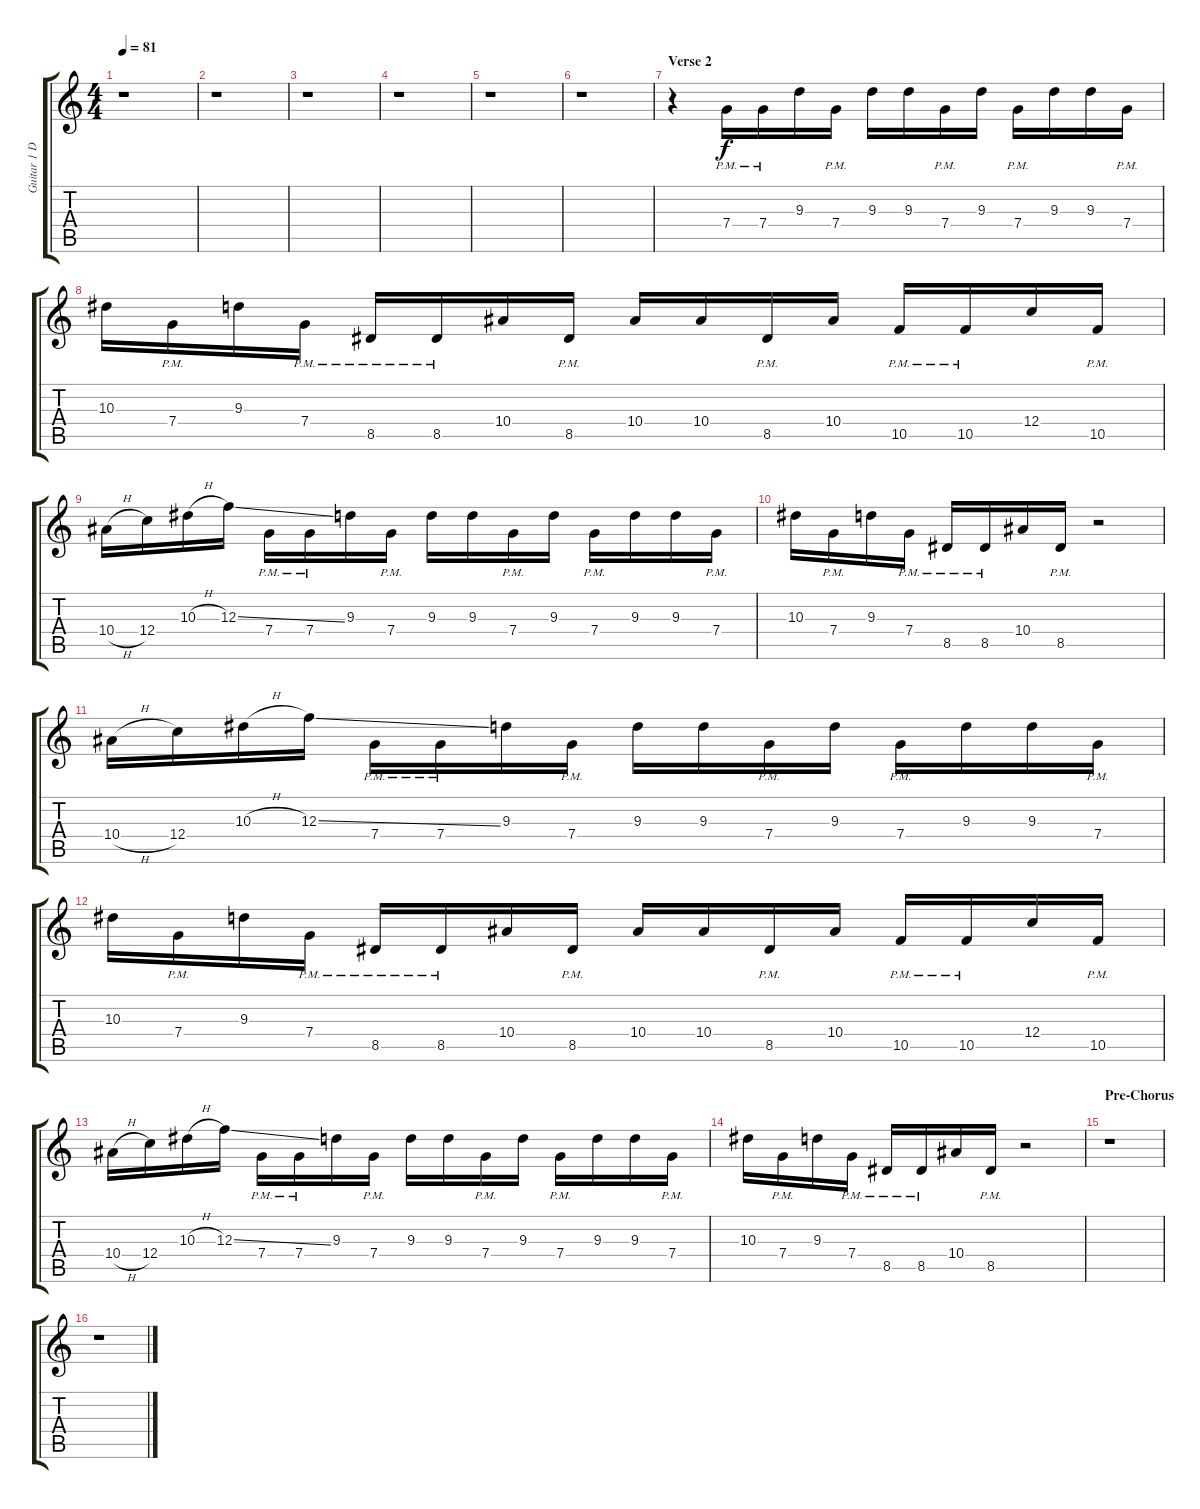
\track ("Guitar 1 Delay" "Guitar 1 D") {instrument electricguitarclean}
\staff {score tabs}
\tuning (D4 A3 F3 C3 G2 C2) {hide}
\ts (4 4)
\tempo 81
\clef g2
\ks c
r.1{dy f} |
r.1 |
r.1 |
r.1 |
r.1 |
r.1 |
\section ("" "Verse 2")
r.4 7.4{pm}.16 7.4{pm}.16 9.3.16 7.4{pm}.16 9.3.16 9.3.16 7.4{pm}.16 9.3.16 7.4{pm}.16 9.3.16 9.3.16 7.4{pm}.16 |
10.3.16 7.4{pm}.16 9.3.16 7.4{pm}.16 8.5{pm}.16 8.5{pm}.16 10.4.16 8.5{pm}.16 10.4.16 10.4.16 8.5{pm}.16 10.4.16 10.5{pm}.16 10.5{pm}.16 12.4.16 10.5{pm}.16 |
10.4{h}.16 12.4.16 10.3{h}.16 12.3{ss}.16 7.4{pm}.16 7.4{pm}.16 9.3.16 7.4{pm}.16 9.3.16 9.3.16 7.4{pm}.16 9.3.16 7.4{pm}.16 9.3.16 9.3.16 7.4{pm}.16 |
10.3.16 7.4{pm}.16 9.3.16 7.4{pm}.16 8.5{pm}.16 8.5{pm}.16 10.4.16 8.5{pm}.16 r.2 |
10.4{h}.16 12.4.16 10.3{h}.16 12.3{ss}.16 7.4{pm}.16 7.4{pm}.16 9.3.16 7.4{pm}.16 9.3.16 9.3.16 7.4{pm}.16 9.3.16 7.4{pm}.16 9.3.16 9.3.16 7.4{pm}.16 |
10.3.16 7.4{pm}.16 9.3.16 7.4{pm}.16 8.5{pm}.16 8.5{pm}.16 10.4.16 8.5{pm}.16 10.4.16 10.4.16 8.5{pm}.16 10.4.16 10.5{pm}.16 10.5{pm}.16 12.4.16 10.5{pm}.16 |
10.4{h}.16 12.4.16 10.3{h}.16 12.3{ss}.16 7.4{pm}.16 7.4{pm}.16 9.3.16 7.4{pm}.16 9.3.16 9.3.16 7.4{pm}.16 9.3.16 7.4{pm}.16 9.3.16 9.3.16 7.4{pm}.16 |
10.3.16 7.4{pm}.16 9.3.16 7.4{pm}.16 8.5{pm}.16 8.5{pm}.16 10.4.16 8.5{pm}.16 r.2 |
\section ("" "Pre-Chorus")
r.1 |
r.1
